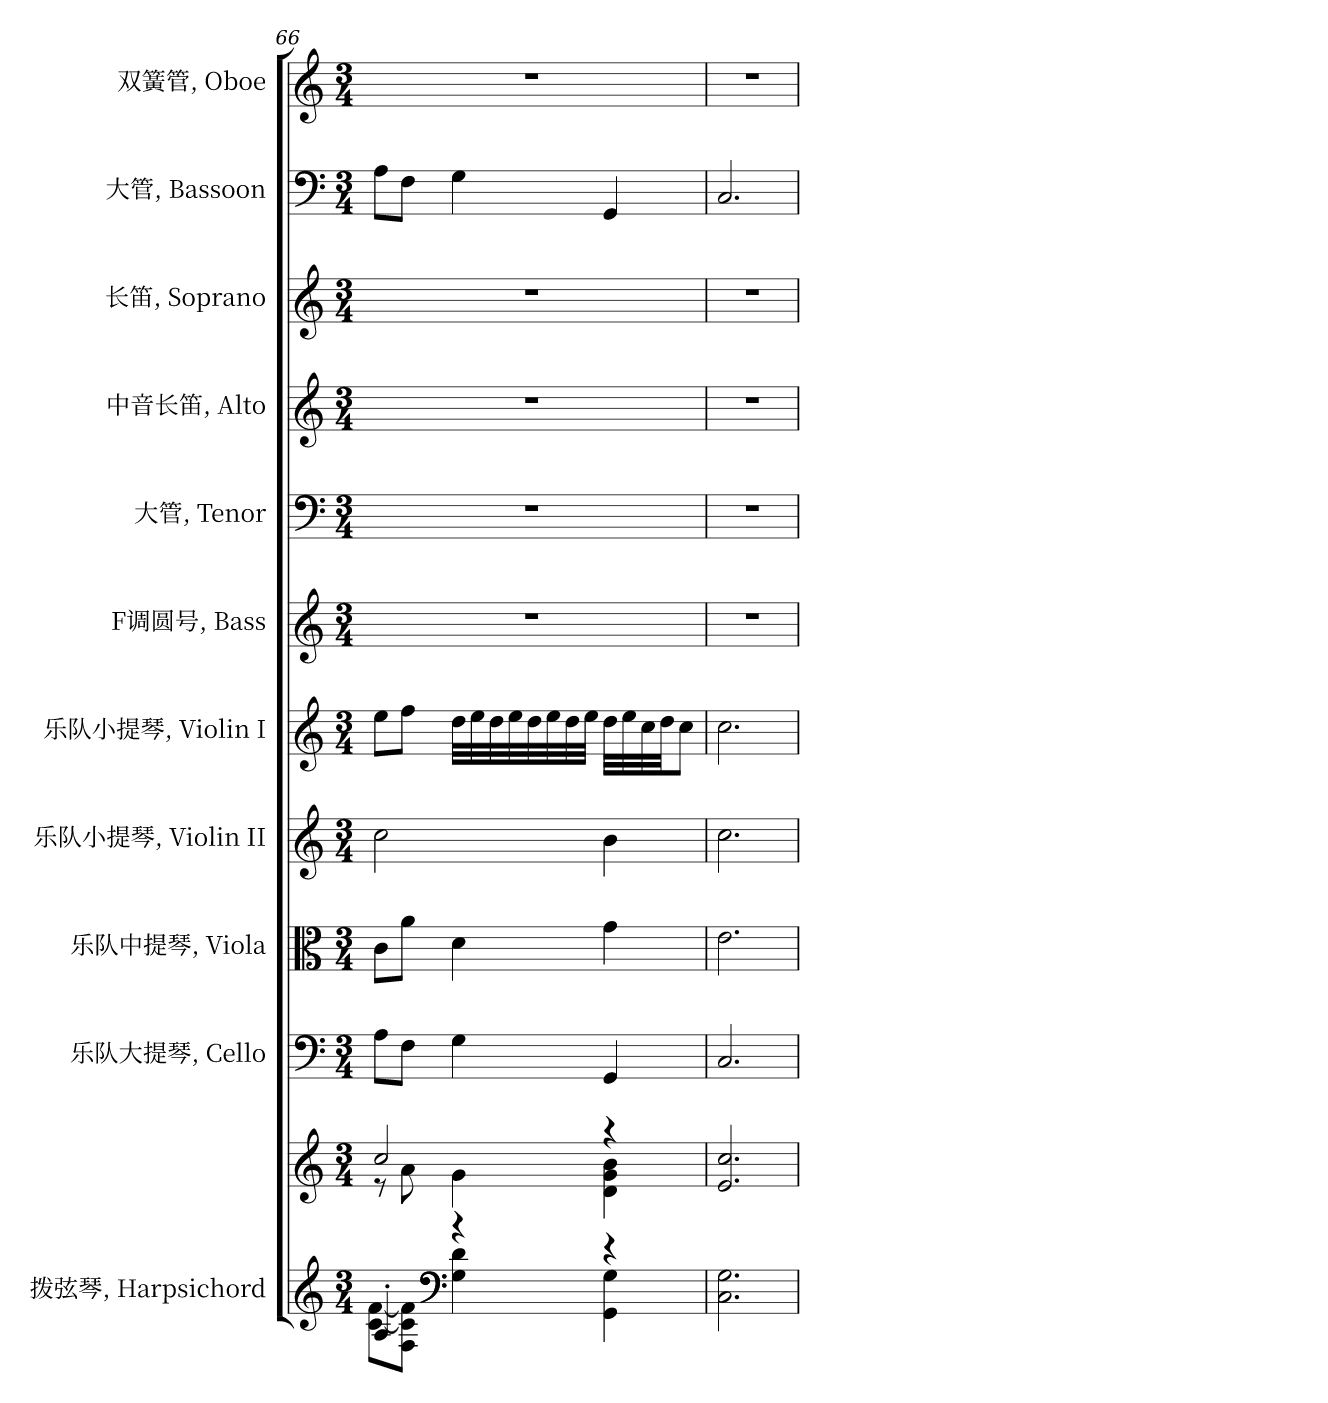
**kern	**kern	**kern	**kern	**kern	**kern	**kern	**kern	**kern	**kern	**kern	**kern
*part11	*part11	*part10	*part9	*part8	*part7	*part6	*part5	*part4	*part3	*part2	*part1
*staff12	*staff11	*staff10	*staff9	*staff8	*staff7	*staff6	*staff5	*staff4	*staff3	*staff2	*staff1
*I"拨弦琴, Harpsichord	*	*I"乐队大提琴, Cello	*I"乐队中提琴, Viola	*I"乐队小提琴, Violin II	*I"乐队小提琴, Violin I	*I"F调圆号, Bass	*I"大管, Tenor	*I"中音长笛, Alto	*I"长笛, Soprano	*I"大管, Bassoon	*I"双簧管, Oboe
*I'Hch.	*	*	*	*	*	*	*	*	*	*I'Bsn.	*I'Ob.
*clefG2	*clefG2	*clefF4	*clefC3	*clefG2	*clefG2	*clefG2	*clefF4	*clefG2	*clefG2	*clefF4	*clefG2
*	*	*	*	*	*	*ITrd4c7	*	*ITrd3c5	*	*	*
*k[]	*k[]	*k[]	*k[]	*k[]	*k[]	*k[b-]	*k[]	*k[f#]	*k[]	*k[]	*k[]
*M3/4	*M3/4	*M3/4	*M3/4	*M3/4	*M3/4	*M3/4	*M3/4	*M3/4	*M3/4	*M3/4	*M3/4
=66	=66	=66	=66	=66	=66	=66	=66	=66	=66	=66	=66
*^	*^	*	*	*	*	*	*	*	*	*	*
4A'/	[8c\ [8f\L	2cc/	8r	8A\L	8c\L	2cc\	8ee\L	2.r	2.r	2.r	2.r	8A\L	2.r
.	8F\ 8c\] 8f\]J	.	8a\	8F\J	8a\J	.	8ff\J	.	.	.	.	8F\J	.
*clefF4	*	*	*	*	*	*	*	*	*	*	*	*	*
4r	4G\ 4d\	.	4g\	4G\	4d\	.	32dd\LLL	.	.	.	.	4G\	.
.	.	.	.	.	.	.	32ee\	.	.	.	.	.	.
.	.	.	.	.	.	.	32dd\	.	.	.	.	.	.
.	.	.	.	.	.	.	32ee\	.	.	.	.	.	.
.	.	.	.	.	.	.	32dd\	.	.	.	.	.	.
.	.	.	.	.	.	.	32ee\	.	.	.	.	.	.
.	.	.	.	.	.	.	32dd\	.	.	.	.	.	.
.	.	.	.	.	.	.	32ee\JJJ	.	.	.	.	.	.
4r	4GG\ 4G\	4r	4d\ 4g\ 4b\	4GG/	4g\	4b\	32dd\LLL	.	.	.	.	4GG/	.
.	.	.	.	.	.	.	32ee\	.	.	.	.	.	.
.	.	.	.	.	.	.	32cc\	.	.	.	.	.	.
.	.	.	.	.	.	.	32dd\JJ	.	.	.	.	.	.
.	.	.	.	.	.	.	8cc\J	.	.	.	.	.	.
*v	*v	*	*	*	*	*	*	*	*	*	*	*	*
*	*v	*v	*	*	*	*	*	*	*	*	*	*
!!LO:PB:g=z
=67	=67	=67	=67	=67	=67	=67	=67	=67	=67	=67	=67
2.C\ 2.G\	2.e/ 2.cc/	2.C/	2.e\	2.cc\	2.cc\	2.r	2.r	2.r	2.r	2.C/	2.r
=	=	=	=	=	=	=	=	=	=	=	=
*-	*-	*-	*-	*-	*-	*-	*-	*-	*-	*-	*-
